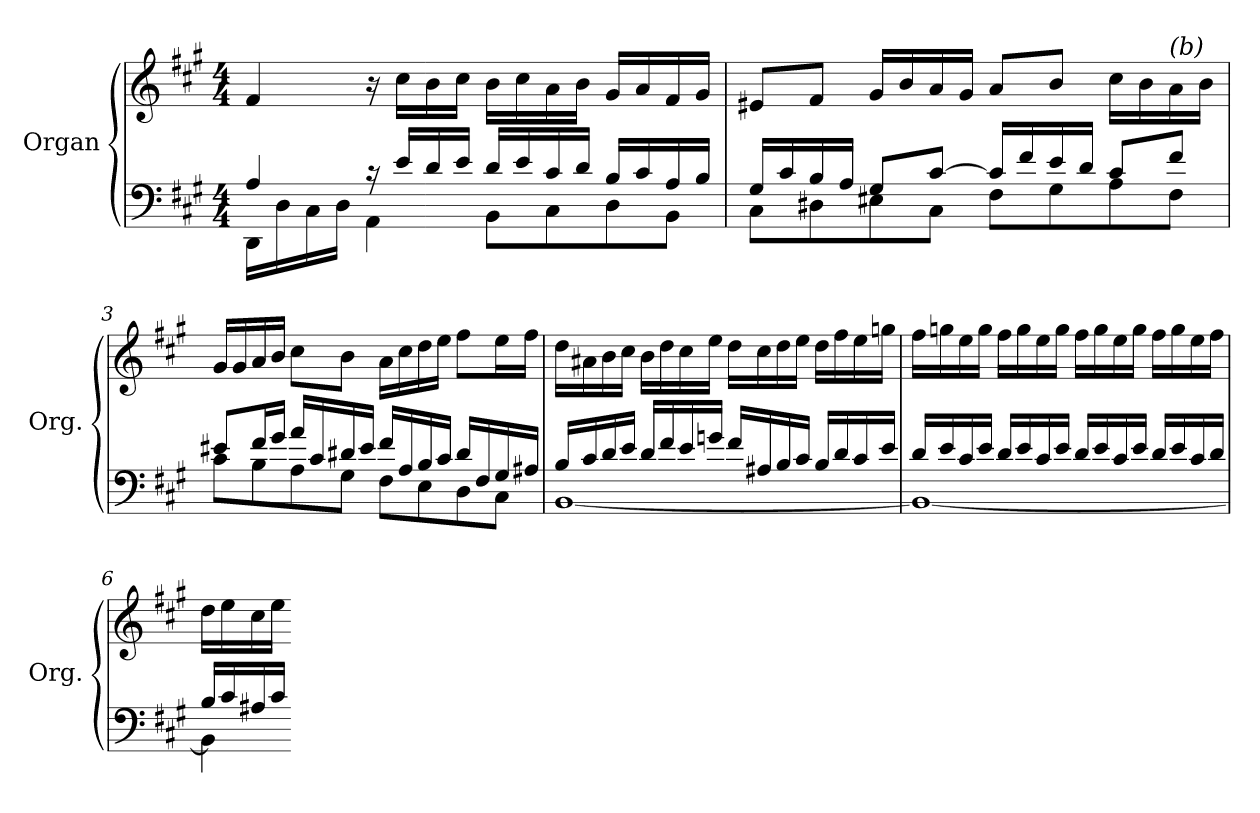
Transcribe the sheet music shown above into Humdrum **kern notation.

**kern	**kern
*part1	*part1
*staff2	*staff1
*I"Organ	*
*I'Org.	*
*clefF4	*clefG2
*k[f#c#g#]	*k[f#c#g#]
*f#:	*f#:
*M4/4	*M4/4
=1	=1
*^	*
4A/	16DD\LL	4f#/
.	16D\	.
.	16C#\	.
.	16D\JJ	.
16rc	4AA\	16r
16e/LL	.	16cc#\LL
16d/	.	16b\
16e/JJ	.	16cc#\JJ
16d/LL	8BB\L	16b\LL
16e/	.	16cc#\
16c#/	8C#\	16a\
16d/JJ	.	16b\JJ
16B/LL	8D\	16g#/LL
16c#/	.	16a/
16A/	8BB\J	16f#/
16B/JJ	.	16g#/JJ
=2	=2	=2
16G#/LL	8C#\L	8e#X/L
16c#/	.	.
16B/	8D#X\	8f#/J
16A/JJ	.	.
8G#/L	8E#X\	16g#/LL
.	.	16b/
[>8c#/J	8C#\J	16a/
.	.	16g#/JJ
16c#/LL]	8F#\L	8a/L
16f#/	.	.
16e/	8G#\	8b/J
16d/JJ	.	.
8c#/L	8A\	16cc#\LL
.	.	16b\
!	!	!LO:TX:a:i:t=(b)
8f#/J	8F#\J	16a\
.	.	16b\JJ
!!LO:LB:g=z
=3	=3	=3
8e#X/L	8c#\L	16g#/LL
.	.	16g#/
16f#/L	8B\	16a/
16g#/JJ	.	16b/JJ
16a/LL	8A\	8cc#\L
16c#/	.	.
16d#X/	8G#\J	8b\J
16e#/JJ	.	.
16f#/LL	8F#\L	16a\LL
16A/	.	16cc#\
16B/	8E\	16dd\
16c#/JJ	.	16ee\JJ
16d#/LL	8D\	8ff#\L
16F#/	.	.
16G#/	8C#\J	16ee\L
16A#X/JJ	.	16ff#\JJ
=4	=4	=4
16B/LL	[<1BB	16dd\LL
16c#/	.	16a#X\
16d/	.	16b\
16e/JJ	.	16cc#\JJ
16d/LL	.	16b\LL
16f#/	.	16dd\
16e/	.	16cc#\
16gn/JJ	.	16ee\JJ
16f#/LL	.	16dd\LL
16A#X/	.	16cc#\
16B/	.	16dd\
16c#/JJ	.	16ee\JJ
16B/LL	.	16dd\LL
16d/	.	16ff#\
16c#/	.	16ee\
16e/JJ	.	16ggn\JJ
!!LO:LB:g=z
=5	=5	=5
16d/LL	1BB_	16ff#\LL
16e/	.	16ggn\
16c#/	.	16ee\
16e/JJ	.	16gg\JJ
16d/LL	.	16ff#\LL
16e/	.	16gg\
16c#/	.	16ee\
16e/JJ	.	16gg\JJ
16d/LL	.	16ff#\LL
16e/	.	16gg\
16c#/	.	16ee\
16e/JJ	.	16gg\JJ
16d/LL	.	16ff#\LL
16e/	.	16gg\
16c#/	.	16ee\
16d/JJ	.	16ff#\JJ
=6	=6	=6
16B/LL	4BB\]	16dd\LL
16c#/	.	16ee\
16A#X/	.	16cc#\
16c#/JJ	.	16ee\JJ
*v	*v	*
=-	=-
*-	*-
